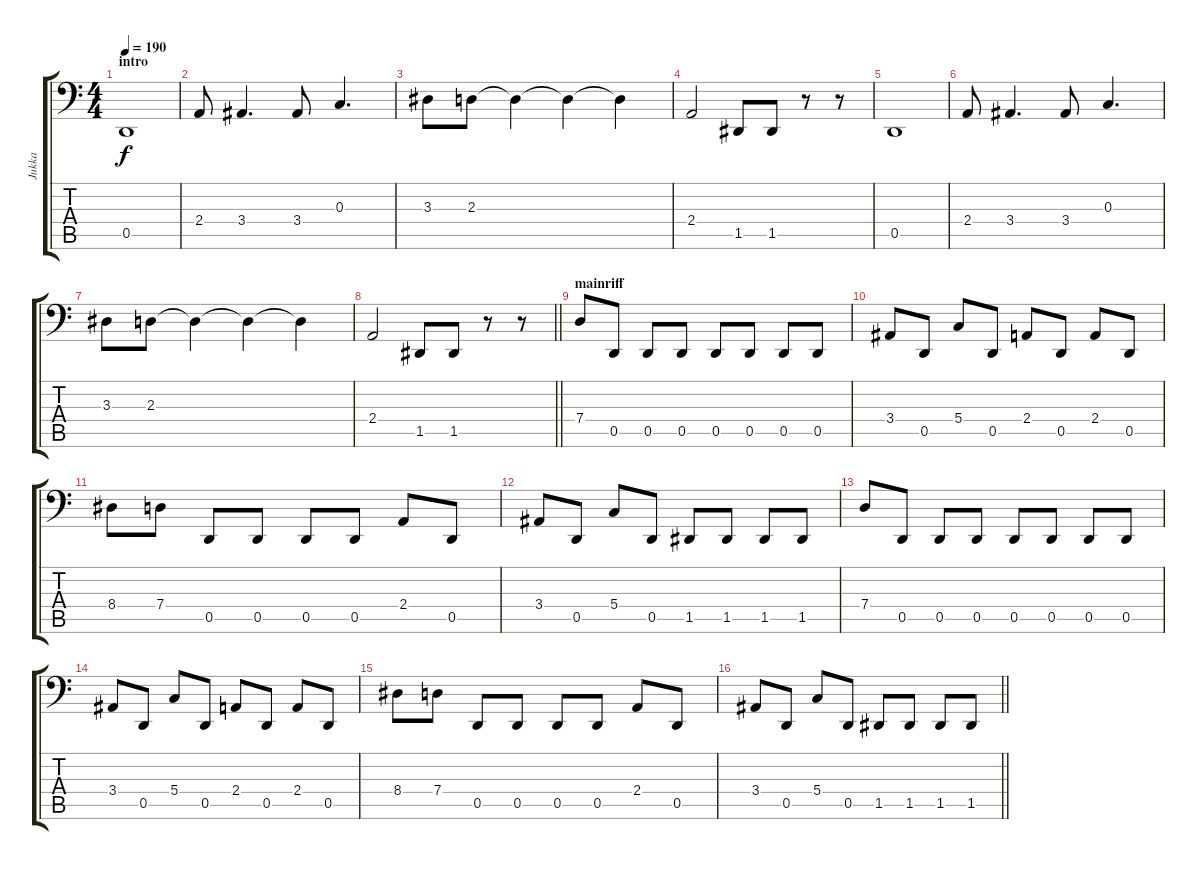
\track ("Jukka" "Jukka") {instrument electricbasspick}
\staff {score tabs}
\tuning (Bb2 F2 C2 G1 D1 A0) {hide}
\ts (4 4)
\section ("" "intro")
\tempo 190
\clef f4
\ks c
0.5.1{dy f instrument electricbasspick} |
2.4.8 3.4.4{d} 3.4.8 0.3.4{d} |
3.3.8 2.3.8 2.3{t}.4 2.3{t}.4 2.3{t}.4 |
2.4.2 1.5.8 1.5.8 r.8 r.8 |
0.5.1 |
2.4.8 3.4.4{d} 3.4.8 0.3.4{d} |
3.3.8 2.3.8 2.3{t}.4 2.3{t}.4 2.3{t}.4 |
\barLineRight lightlight
2.4.2 1.5.8 1.5.8 r.8 r.8 |
\section ("" "mainriff")
7.4.8 0.5.8 0.5.8 0.5.8 0.5.8 0.5.8 0.5.8 0.5.8 |
3.4.8 0.5.8 5.4.8 0.5.8 2.4.8 0.5.8 2.4.8 0.5.8 |
8.4.8 7.4.8 0.5.8 0.5.8 0.5.8 0.5.8 2.4.8 0.5.8 |
3.4.8 0.5.8 5.4.8 0.5.8 1.5.8 1.5.8 1.5.8 1.5.8 |
7.4.8 0.5.8 0.5.8 0.5.8 0.5.8 0.5.8 0.5.8 0.5.8 |
3.4.8 0.5.8 5.4.8 0.5.8 2.4.8 0.5.8 2.4.8 0.5.8 |
8.4.8 7.4.8 0.5.8 0.5.8 0.5.8 0.5.8 2.4.8 0.5.8 |
\barLineRight lightlight
3.4.8 0.5.8 5.4.8 0.5.8 1.5.8 1.5.8 1.5.8 1.5.8
